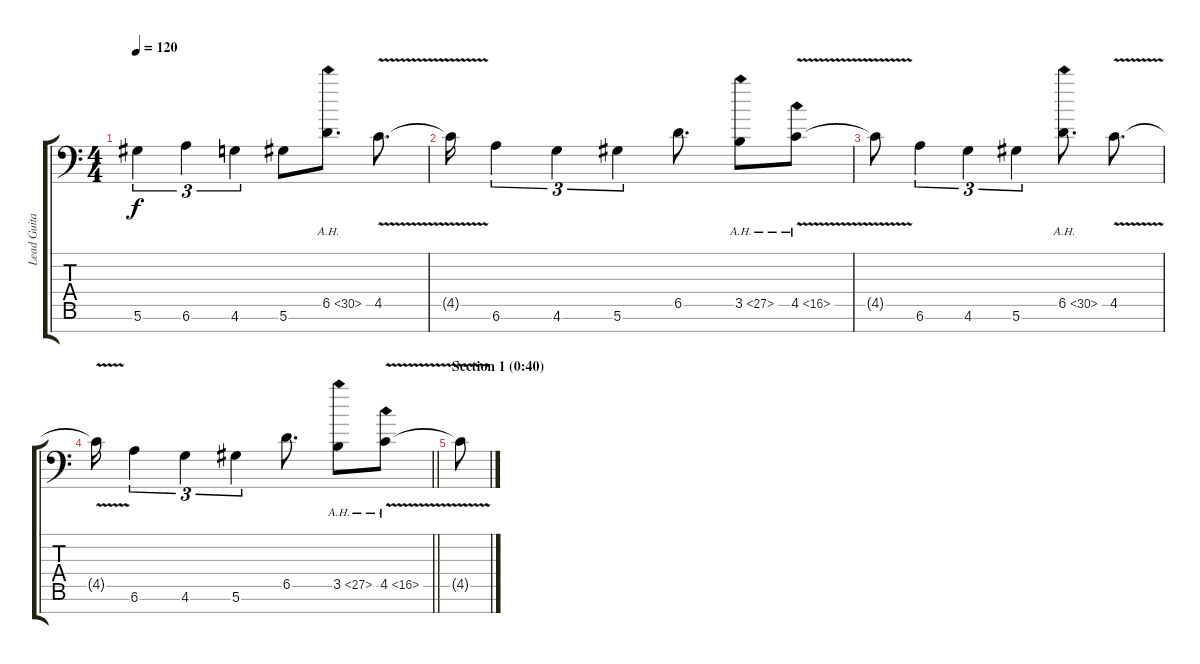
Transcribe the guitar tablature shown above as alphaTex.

\track ("Lead Guitar" "Lead Guita") {instrument distortionguitar}
\staff {score tabs}
\tuning (Eb4 Bb3 Gb3 Db3 Ab2 Eb2 Ab1) {hide}
\ts (4 4)
\tempo 120
\clef f4
\ks c
5.6.4{tu (3 2) dy f volume 10} 6.6.4{tu (3 2)} 4.6.4{tu (3 2)} 5.6.8 6.5{ah 24}.8{d} 4.5{v}.8{d} |
4.5{t}.16 6.6.4{tu (3 2)} 4.6.4{tu (3 2)} 5.6.4{tu (3 2)} 6.5.8{d} 3.5{ah 24}.8 4.5{ah 12 v}.8 |
4.5{t}.8 6.6.4{tu (3 2)} 4.6.4{tu (3 2)} 5.6.4{tu (3 2)} 6.5{ah 24}.8{d} 4.5{v}.8{d} |
\barLineRight lightlight
4.5{t}.16 6.6.4{tu (3 2)} 4.6.4{tu (3 2)} 5.6.4{tu (3 2)} 6.5.8{d} 3.5{ah 24}.8 4.5{ah 12 v}.8 |
\section ("" "Section 1 (0:40)")
4.5{t}.8
